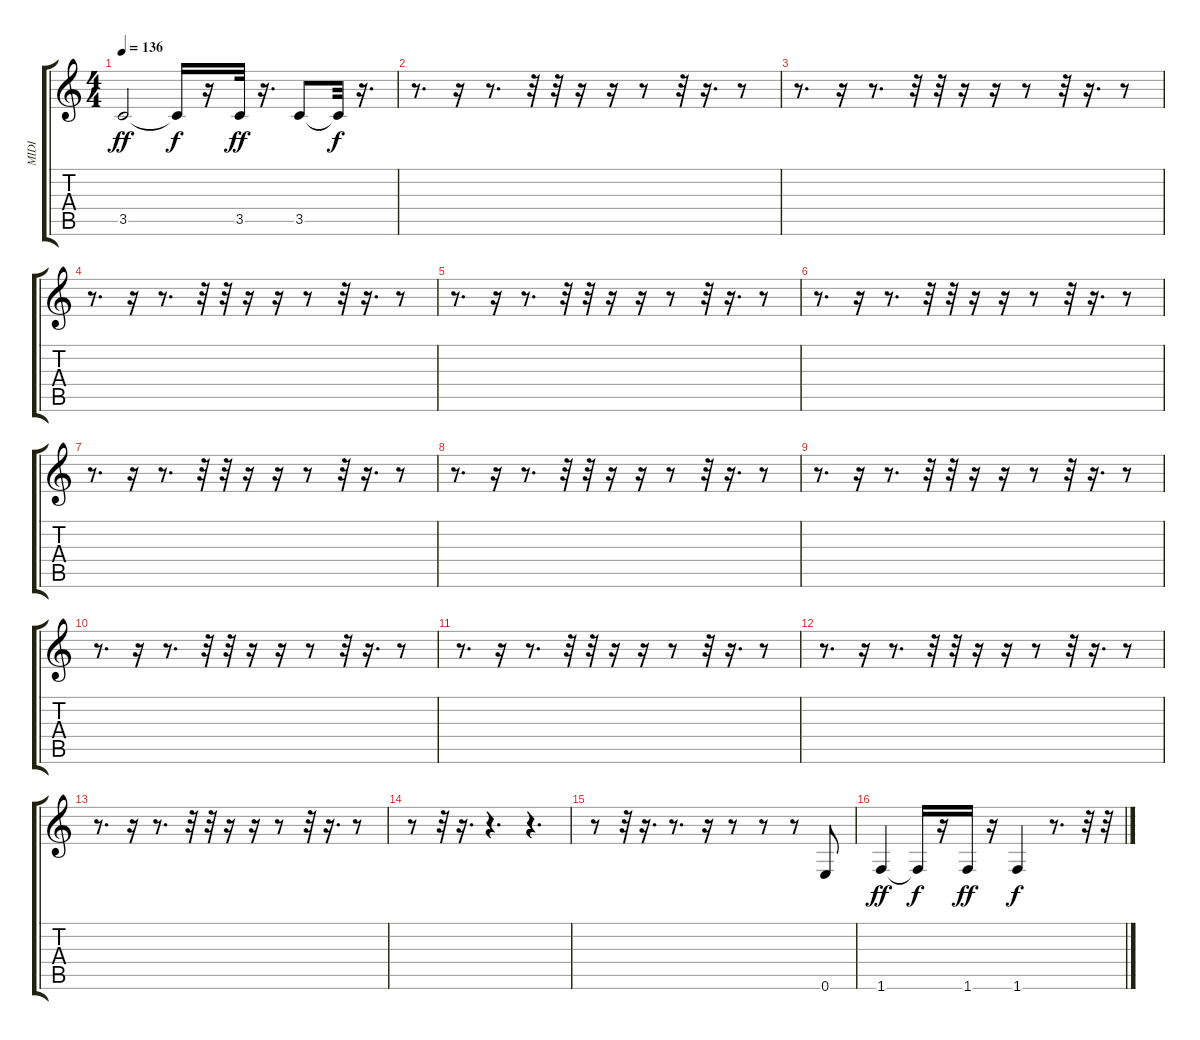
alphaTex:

\track ("MIDI" "MIDI") {instrument fretlessbass}
\staff {score tabs}
\tuning (E4 B3 G3 D3 A2 E2) {hide}
\ts (4 4)
\tempo 136
\clef g2
\ks c
3.5.2{dy ff} 3.5{t}.16{dy f} r.16 3.5.32{dy ff} r.16{d} 3.5.8 3.5{t}.32{dy f} r.16{d} |
r.8{d} r.16 r.8{d} r.32 r.32 r.16 r.16 r.8 r.32 r.16{d} r.8 |
r.8{d} r.16 r.8{d} r.32 r.32 r.16 r.16 r.8 r.32 r.16{d} r.8 |
r.8{d} r.16 r.8{d} r.32 r.32 r.16 r.16 r.8 r.32 r.16{d} r.8 |
r.8{d} r.16 r.8{d} r.32 r.32 r.16 r.16 r.8 r.32 r.16{d} r.8 |
r.8{d} r.16 r.8{d} r.32 r.32 r.16 r.16 r.8 r.32 r.16{d} r.8 |
r.8{d} r.16 r.8{d} r.32 r.32 r.16 r.16 r.8 r.32 r.16{d} r.8 |
r.8{d} r.16 r.8{d} r.32 r.32 r.16 r.16 r.8 r.32 r.16{d} r.8 |
r.8{d} r.16 r.8{d} r.32 r.32 r.16 r.16 r.8 r.32 r.16{d} r.8 |
r.8{d} r.16 r.8{d} r.32 r.32 r.16 r.16 r.8 r.32 r.16{d} r.8 |
r.8{d} r.16 r.8{d} r.32 r.32 r.16 r.16 r.8 r.32 r.16{d} r.8 |
r.8{d} r.16 r.8{d} r.32 r.32 r.16 r.16 r.8 r.32 r.16{d} r.8 |
r.8{d} r.16 r.8{d} r.32 r.32 r.16 r.16 r.8 r.32 r.16{d} r.8 |
r.8 r.32 r.16{d} r.4{d} r.4{d} |
r.8 r.32 r.16{d} r.8{d} r.16 r.8 r.8 r.8 0.6.8 |
1.6.4{dy ff} 1.6{t}.16{dy f} r.16 1.6.16{dy ff} r.16 1.6.4{dy f} r.8{d} r.32 r.32
